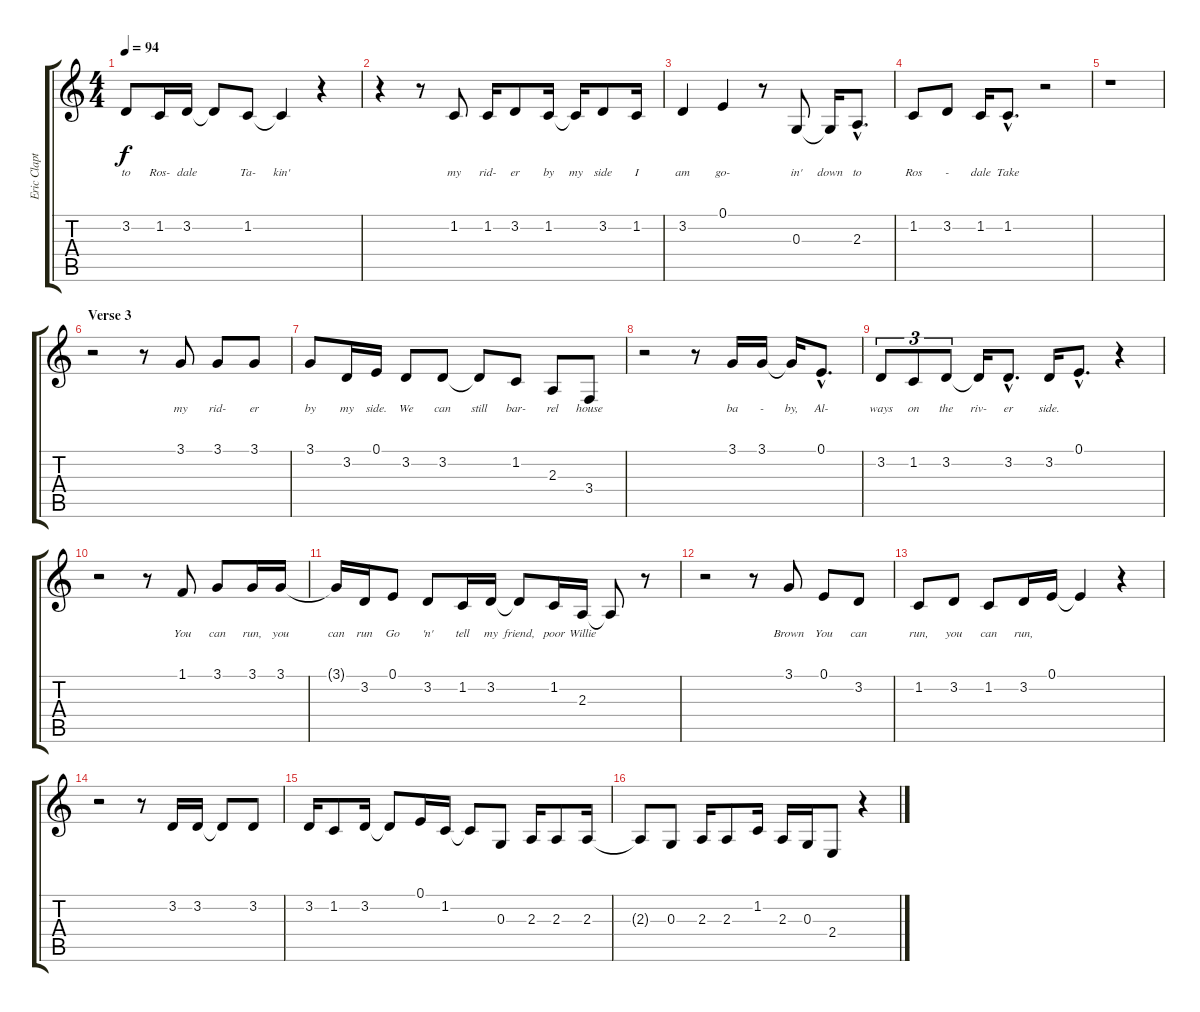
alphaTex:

\track ("Eric Clapton Voice" "Eric Clapt") {instrument harmonica}
\staff {score tabs}
\tuning (E4 B3 G3 D3 A2 E2) {hide}
\ts (4 4)
\tempo 94
\clef g2
\ks c
3.2.8{lyrics (0 "to") lyrics (1 "") lyrics (2 "") lyrics (3 "") lyrics (4 "") dy f} 1.2.16{lyrics (0 "Ros-") lyrics (1 "") lyrics (2 "") lyrics (3 "") lyrics (4 "")} 3.2.16{lyrics (0 "dale") lyrics (1 "") lyrics (2 "") lyrics (3 "") lyrics (4 "")} 3.2{t}.8{lyrics (0 "") lyrics (1 "") lyrics (2 "") lyrics (3 "") lyrics (4 "")} 1.2.8{lyrics (0 "Ta-") lyrics (1 "") lyrics (2 "") lyrics (3 "") lyrics (4 "")} 1.2{t}.4{lyrics (0 "kin'") lyrics (1 "") lyrics (2 "") lyrics (3 "") lyrics (4 "")} r.4 |
r.4 r.8 1.2.8{lyrics (0 "my") lyrics (1 "") lyrics (2 "") lyrics (3 "") lyrics (4 "")} 1.2.16{lyrics (0 "rid-") lyrics (1 "") lyrics (2 "") lyrics (3 "") lyrics (4 "")} 3.2.8{lyrics (0 "er") lyrics (1 "") lyrics (2 "") lyrics (3 "") lyrics (4 "")} 1.2.16{lyrics (0 "by") lyrics (1 "") lyrics (2 "") lyrics (3 "") lyrics (4 "")} 1.2{t}.16{lyrics (0 "my") lyrics (1 "") lyrics (2 "") lyrics (3 "") lyrics (4 "")} 3.2.8{lyrics (0 "side") lyrics (1 "") lyrics (2 "") lyrics (3 "") lyrics (4 "")} 1.2.16{lyrics (0 "I") lyrics (1 "") lyrics (2 "") lyrics (3 "") lyrics (4 "")} |
3.2.4{lyrics (0 "am") lyrics (1 "") lyrics (2 "") lyrics (3 "") lyrics (4 "")} 0.1.4{lyrics (0 "go-") lyrics (1 "") lyrics (2 "") lyrics (3 "") lyrics (4 "")} r.8 0.3.8{lyrics (0 "in'") lyrics (1 "") lyrics (2 "") lyrics (3 "") lyrics (4 "")} 0.3{t}.16{lyrics (0 "down") lyrics (1 "") lyrics (2 "") lyrics (3 "") lyrics (4 "")} 2.3{hac}.8{d lyrics (0 "to") lyrics (1 "") lyrics (2 "") lyrics (3 "") lyrics (4 "")} |
1.2.8{lyrics (0 "Ros") lyrics (1 "") lyrics (2 "") lyrics (3 "") lyrics (4 "")} 3.2.8{lyrics (0 "-") lyrics (1 "") lyrics (2 "") lyrics (3 "") lyrics (4 "")} 1.2.16{lyrics (0 "dale") lyrics (1 "") lyrics (2 "") lyrics (3 "") lyrics (4 "")} 1.2{hac}.8{d lyrics (0 "Take") lyrics (1 "") lyrics (2 "") lyrics (3 "") lyrics (4 "")} r.2 |
r.1 |
\section ("" "Verse 3")
r.2 r.8 3.1.8{lyrics (0 "my") lyrics (1 "") lyrics (2 "") lyrics (3 "") lyrics (4 "")} 3.1.8{lyrics (0 "rid-") lyrics (1 "") lyrics (2 "") lyrics (3 "") lyrics (4 "")} 3.1.8{lyrics (0 "er") lyrics (1 "") lyrics (2 "") lyrics (3 "") lyrics (4 "")} |
3.1.8{lyrics (0 "by") lyrics (1 "") lyrics (2 "") lyrics (3 "") lyrics (4 "")} 3.2.16{lyrics (0 "my") lyrics (1 "") lyrics (2 "") lyrics (3 "") lyrics (4 "")} 0.1.16{lyrics (0 "side.") lyrics (1 "") lyrics (2 "") lyrics (3 "") lyrics (4 "")} 3.2.8{lyrics (0 "We") lyrics (1 "") lyrics (2 "") lyrics (3 "") lyrics (4 "")} 3.2.8{lyrics (0 "can") lyrics (1 "") lyrics (2 "") lyrics (3 "") lyrics (4 "")} 3.2{t}.8{lyrics (0 "still") lyrics (1 "") lyrics (2 "") lyrics (3 "") lyrics (4 "")} 1.2.8{lyrics (0 "bar-") lyrics (1 "") lyrics (2 "") lyrics (3 "") lyrics (4 "")} 2.3.8{lyrics (0 "rel") lyrics (1 "") lyrics (2 "") lyrics (3 "") lyrics (4 "")} 3.4.8{lyrics (0 "house") lyrics (1 "") lyrics (2 "") lyrics (3 "") lyrics (4 "")} |
r.2 r.8 3.1.16{lyrics (0 "ba") lyrics (1 "") lyrics (2 "") lyrics (3 "") lyrics (4 "")} 3.1.16{lyrics (0 "-") lyrics (1 "") lyrics (2 "") lyrics (3 "") lyrics (4 "")} 3.1{t}.16{lyrics (0 "by,") lyrics (1 "") lyrics (2 "") lyrics (3 "") lyrics (4 "")} 0.1{hac}.8{d lyrics (0 "Al-") lyrics (1 "") lyrics (2 "") lyrics (3 "") lyrics (4 "")} |
3.2.8{tu (3 2) lyrics (0 "ways") lyrics (1 "") lyrics (2 "") lyrics (3 "") lyrics (4 "")} 1.2.8{tu (3 2) lyrics (0 "on") lyrics (1 "") lyrics (2 "") lyrics (3 "") lyrics (4 "")} 3.2.8{tu (3 2) lyrics (0 "the") lyrics (1 "") lyrics (2 "") lyrics (3 "") lyrics (4 "")} 3.2{t}.16{lyrics (0 "riv-") lyrics (1 "") lyrics (2 "") lyrics (3 "") lyrics (4 "")} 3.2{hac}.8{d lyrics (0 "er") lyrics (1 "") lyrics (2 "") lyrics (3 "") lyrics (4 "")} 3.2.16{lyrics (0 "side.") lyrics (1 "") lyrics (2 "") lyrics (3 "") lyrics (4 "")} 0.1{hac}.8{d lyrics (0 "") lyrics (1 "") lyrics (2 "") lyrics (3 "") lyrics (4 "")} r.4 |
r.2 r.8 1.1.8{lyrics (0 "You") lyrics (1 "") lyrics (2 "") lyrics (3 "") lyrics (4 "")} 3.1.8{lyrics (0 "can") lyrics (1 "") lyrics (2 "") lyrics (3 "") lyrics (4 "")} 3.1.16{lyrics (0 "run,") lyrics (1 "") lyrics (2 "") lyrics (3 "") lyrics (4 "")} 3.1.16{lyrics (0 "you") lyrics (1 "") lyrics (2 "") lyrics (3 "") lyrics (4 "")} |
3.1{t}.16{lyrics (0 "can") lyrics (1 "") lyrics (2 "") lyrics (3 "") lyrics (4 "")} 3.2.16{lyrics (0 "run") lyrics (1 "") lyrics (2 "") lyrics (3 "") lyrics (4 "")} 0.1.8{lyrics (0 "Go") lyrics (1 "") lyrics (2 "") lyrics (3 "") lyrics (4 "")} 3.2.8{lyrics (0 "'n'") lyrics (1 "") lyrics (2 "") lyrics (3 "") lyrics (4 "")} 1.2.16{lyrics (0 "tell") lyrics (1 "") lyrics (2 "") lyrics (3 "") lyrics (4 "")} 3.2.16{lyrics (0 "my") lyrics (1 "") lyrics (2 "") lyrics (3 "") lyrics (4 "")} 3.2{t}.8{lyrics (0 "friend,") lyrics (1 "") lyrics (2 "") lyrics (3 "") lyrics (4 "")} 1.2.16{lyrics (0 "poor") lyrics (1 "") lyrics (2 "") lyrics (3 "") lyrics (4 "")} 2.3.16{lyrics (0 "Willie") lyrics (1 "") lyrics (2 "") lyrics (3 "") lyrics (4 "")} 2.3{t}.8{lyrics (0 "") lyrics (1 "") lyrics (2 "") lyrics (3 "") lyrics (4 "")} r.8 |
r.2 r.8 3.1.8{lyrics (0 "Brown") lyrics (1 "") lyrics (2 "") lyrics (3 "") lyrics (4 "")} 0.1.8{lyrics (0 "You") lyrics (1 "") lyrics (2 "") lyrics (3 "") lyrics (4 "")} 3.2.8{lyrics (0 "can") lyrics (1 "") lyrics (2 "") lyrics (3 "") lyrics (4 "")} |
1.2.8{lyrics (0 "run,") lyrics (1 "") lyrics (2 "") lyrics (3 "") lyrics (4 "")} 3.2.8{lyrics (0 "you") lyrics (1 "") lyrics (2 "") lyrics (3 "") lyrics (4 "")} 1.2.8{lyrics (0 "can") lyrics (1 "") lyrics (2 "") lyrics (3 "") lyrics (4 "")} 3.2.16{lyrics (0 "run,") lyrics (1 "") lyrics (2 "") lyrics (3 "") lyrics (4 "")} 0.1.16{lyrics (0 "") lyrics (1 "") lyrics (2 "") lyrics (3 "") lyrics (4 "")} 0.1{t}.4{lyrics (0 "") lyrics (1 "") lyrics (2 "") lyrics (3 "") lyrics (4 "")} r.4 |
r.2 r.8 3.2.16{lyrics (0 "") lyrics (1 "") lyrics (2 "") lyrics (3 "") lyrics (4 "")} 3.2.16{lyrics (0 "") lyrics (1 "") lyrics (2 "") lyrics (3 "") lyrics (4 "")} 3.2{t}.8{lyrics (0 "") lyrics (1 "") lyrics (2 "") lyrics (3 "") lyrics (4 "")} 3.2.8{lyrics (0 "") lyrics (1 "") lyrics (2 "") lyrics (3 "") lyrics (4 "")} |
3.2.16{lyrics (0 "") lyrics (1 "") lyrics (2 "") lyrics (3 "") lyrics (4 "")} 1.2.8{lyrics (0 "") lyrics (1 "") lyrics (2 "") lyrics (3 "") lyrics (4 "")} 3.2.16{lyrics (0 "") lyrics (1 "") lyrics (2 "") lyrics (3 "") lyrics (4 "")} 3.2{t}.8{lyrics (0 "") lyrics (1 "") lyrics (2 "") lyrics (3 "") lyrics (4 "")} 0.1.16{lyrics (0 "") lyrics (1 "") lyrics (2 "") lyrics (3 "") lyrics (4 "")} 1.2.16{lyrics (0 "") lyrics (1 "") lyrics (2 "") lyrics (3 "") lyrics (4 "")} 1.2{t}.8{lyrics (0 "") lyrics (1 "") lyrics (2 "") lyrics (3 "") lyrics (4 "")} 0.3.8{lyrics (0 "") lyrics (1 "") lyrics (2 "") lyrics (3 "") lyrics (4 "")} 2.3.16{lyrics (0 "") lyrics (1 "") lyrics (2 "") lyrics (3 "") lyrics (4 "")} 2.3.8{lyrics (0 "") lyrics (1 "") lyrics (2 "") lyrics (3 "") lyrics (4 "")} 2.3.16 |
2.3{t}.8 0.3.8 2.3.16 2.3.8 1.2.16 2.3.16 0.3.16 2.4.8 r.4
